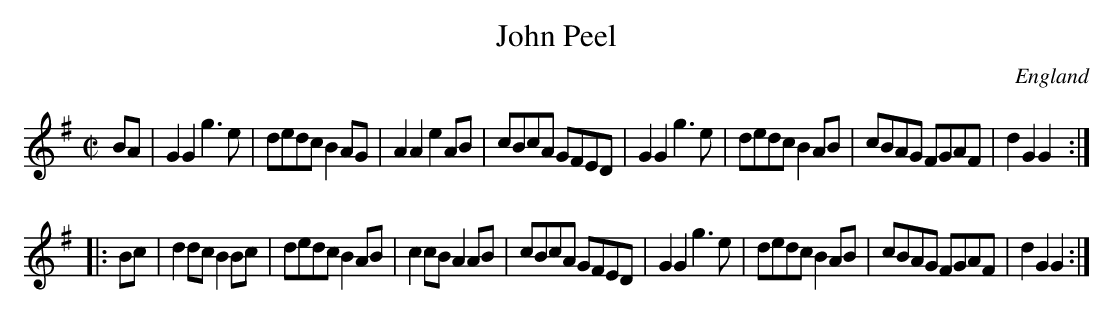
X:1
T:John Peel
M:C|
O:England
K:G major
BA |\
G2G2 g3e | dedc B2AG | A2A2 e2AB | cBcA GFED|  \
G2G2 g3e | dedc B2AB | cBAG FGAF | d2G2 G2::
Bc|\
d2dc B2Bc | dedc B2AB | c2cB A2AB | cBcA GFED|\
G2G2 g3e  | dedc B2AB | cBAG FGAF | d2G2 G2:|
